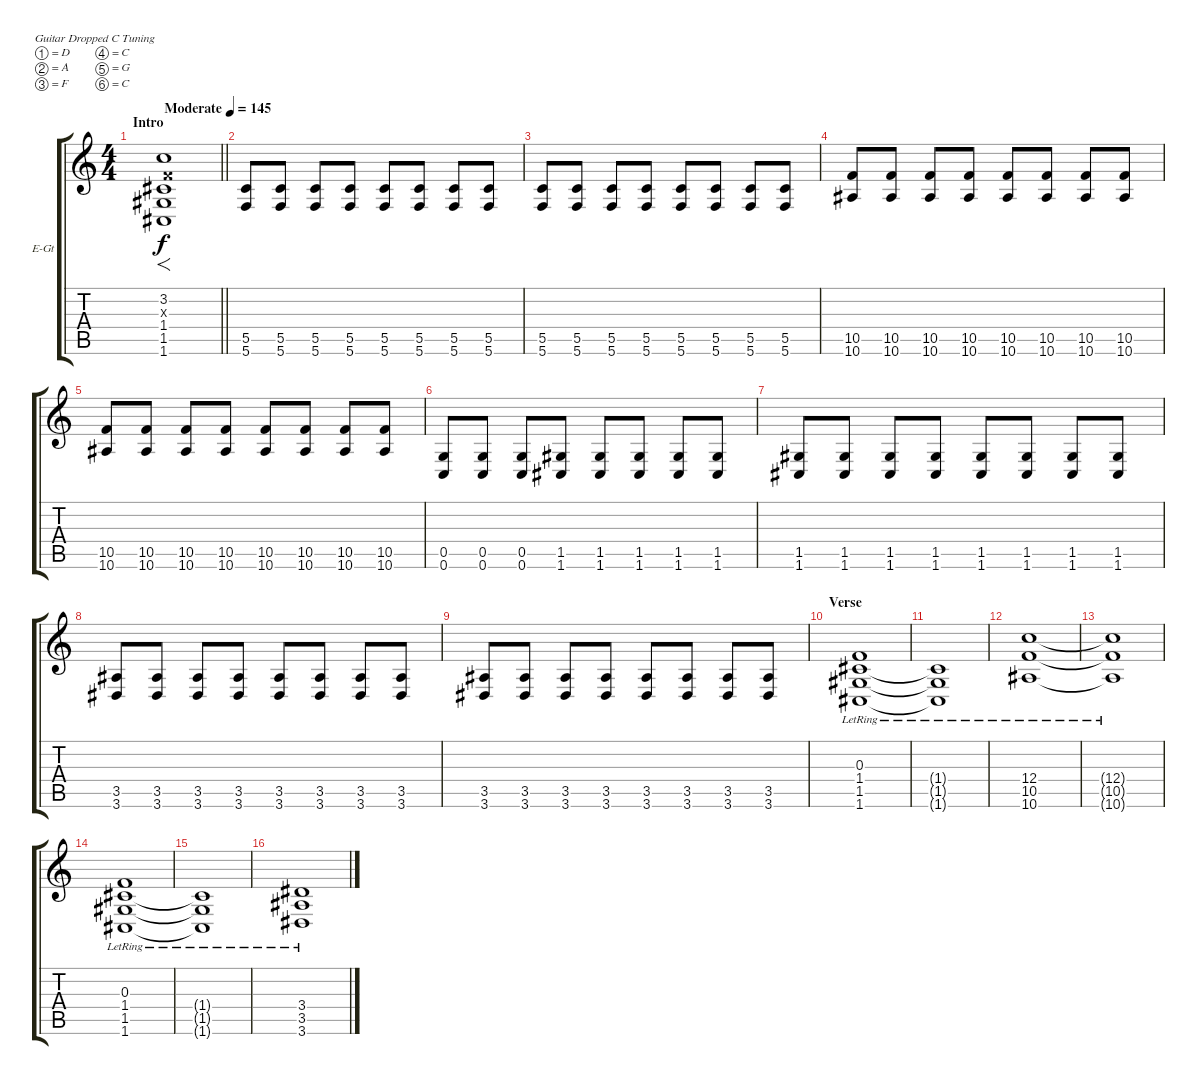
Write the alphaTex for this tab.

\bracketExtendMode groupsimilarinstruments
\firstSystemTrackNameOrientation horizontal
\otherSystemsTrackNameOrientation horizontal
\track ("Jack" "E-Gt") {instrument distortionguitar}
\staff {score tabs}
\tuning (D4 A3 F3 C3 G2 C2)
\ts (4 4)
\beaming (8 2 2 2 2)
\section ("" "Intro")
\tempo (145 "Moderate")
\clef g2
\barLineRight lightlight
\ks c
(3.2 0.3{x} 1.4 1.5 1.6).1{f dy f instrument distortionguitar} |
\scale
0.288679 (5.5 5.6).8 (5.5 5.6).8 (5.5 5.6).8 (5.5 5.6).8 (5.5 5.6).8 (5.5 5.6).8 (5.5 5.6).8 (5.5 5.6).8 |
\scale
0.241321 (5.5 5.6).8 (5.5 5.6).8 (5.5 5.6).8 (5.5 5.6).8 (5.5 5.6).8 (5.5 5.6).8 (5.5 5.6).8 (5.5 5.6).8 |
\scale
0.248571 (10.5 10.6).8 (10.5 10.6).8 (10.5 10.6).8 (10.5 10.6).8 (10.5 10.6).8 (10.5 10.6).8 (10.5 10.6).8 (10.5 10.6).8 |
\scale
0.221538 (10.5 10.6).8 (10.5 10.6).8 (10.5 10.6).8 (10.5 10.6).8 (10.5 10.6).8 (10.5 10.6).8 (10.5 10.6).8 (10.5 10.6).8 |
\scale
0.287025 (0.5 0.6).8 (0.5 0.6).8 (0.5 0.6).8 (1.5 1.6).8 (1.5 1.6).8 (1.5 1.6).8 (1.5 1.6).8 (1.5 1.6).8 |
\scale
0.245483 (1.5 1.6).8 (1.5 1.6).8 (1.5 1.6).8 (1.5 1.6).8 (1.5 1.6).8 (1.5 1.6).8 (1.5 1.6).8 (1.5 1.6).8 |
\scale
0.249652 (3.5 3.6).8 (3.5 3.6).8 (3.5 3.6).8 (3.5 3.6).8 (3.5 3.6).8 (3.5 3.6).8 (3.5 3.6).8 (3.5 3.6).8 |
\scale
0.218119 (3.5 3.6).8 (3.5 3.6).8 (3.5 3.6).8 (3.5 3.6).8 (3.5 3.6).8 (3.5 3.6).8 (3.5 3.6).8 (3.5 3.6).8 |
\section ("" "Verse")
(1.4{lr} 1.5{lr} 1.6{lr} 0.3{lr}).1 |
(1.4{lr t} 1.5{lr t} 1.6{lr t}).1 |
(12.4{lr} 10.5{lr} 10.6{lr}).1 |
(12.4{lr t} 10.5{lr t} 10.6{lr t}).1 |
(1.4{lr} 1.5{lr} 1.6{lr} 0.3{lr}).1 |
(1.4{lr t} 1.5{lr t} 1.6{lr t}).1 |
(3.4{lr} 3.5{lr} 3.6{lr}).1
